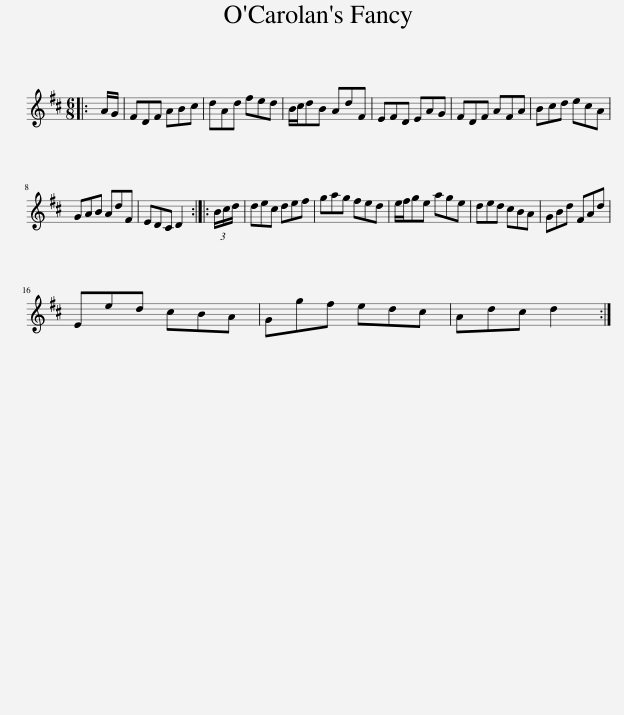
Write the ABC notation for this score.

X:1
L:1/8
M:6/8
I:linebreak $
K:D
V:1 treble
V:1
|: A/G/ | FDF ABc | dAd fed | B/c/dB AdF | EFD EAG | %5
 FDF AFA | Bcd ecA |$ GAB AdF | EDC D2 :: (3B/c/d/ | %10
 dec def | gag fed | e/f/ge age | ded cBA | GBd FAd |$ %15
 Eed cBA | Ggf edc | Adc d2 :| %18
